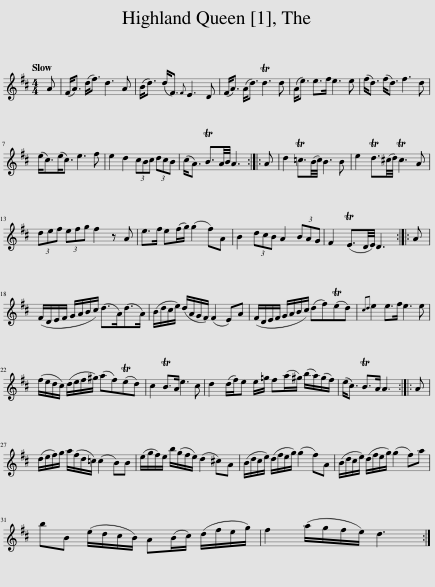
X:1
L:1/8
Q:1/4=120
M:4/4
I:linebreak $
K:D
V:1 treble
V:1
 A | (F<A) (d<f) d3 A | (B<d) (d<F){F} E3 D | (F<A) (A<d) Td3 d | (A<e) e>f e3 e | %5
 (f<d) (f<d) f3 d |$ (e<c)(e<c) e3 f | e2 d2 (3cBc (3dcB | (c<A) TB3/2A/4B/4 A3 :: A | %10
 d2 T=c3/2(B/4c/4) B3 B | e2 Td3/2(^c/4d/4) Tc3 A |$ (3def (3efg f2 z A | e>f e(f/g/) (g2 f)A | B2 (3dcB A2 (3BAG | %15
 F2 (TE3/2D/4E/4) D3 :: A |$ (F/D/E/F/ G/A/B/c/) (d>A)(d>A) | (B/d/c/e/) (d/A/G/F/) (F2 E)A | (F/D/E/F/ G/A/B/c/) (df)(Ted) | %20
{cd} e2 e>f e3 e |$ (f/e/d/c/) (d/e/f/^g/) (af)(Ted) | c2 TB>A e3 c | d2 (d/f/)e e/=g/ f(a/^g/) (b/a/)(g/f/) | (e<c) TB>A A3 :: %25
 A |$ (d/e/f/)g/ a/(f/d/=c/) (c2 B)B | (e/g/f/)e/ b/(g/f/e/) (d2 ^c)A | (B/d/c/e/) (d/f/e/g/) (g2 f)A | (B/d/c/e/) (d/f/e/g/) (g2 f)a |$ %30
 bB (e/d/c/B/) A(B/c/) (d/f/e/g/) | f2 (a/g/f/e/) d3 :| %32
